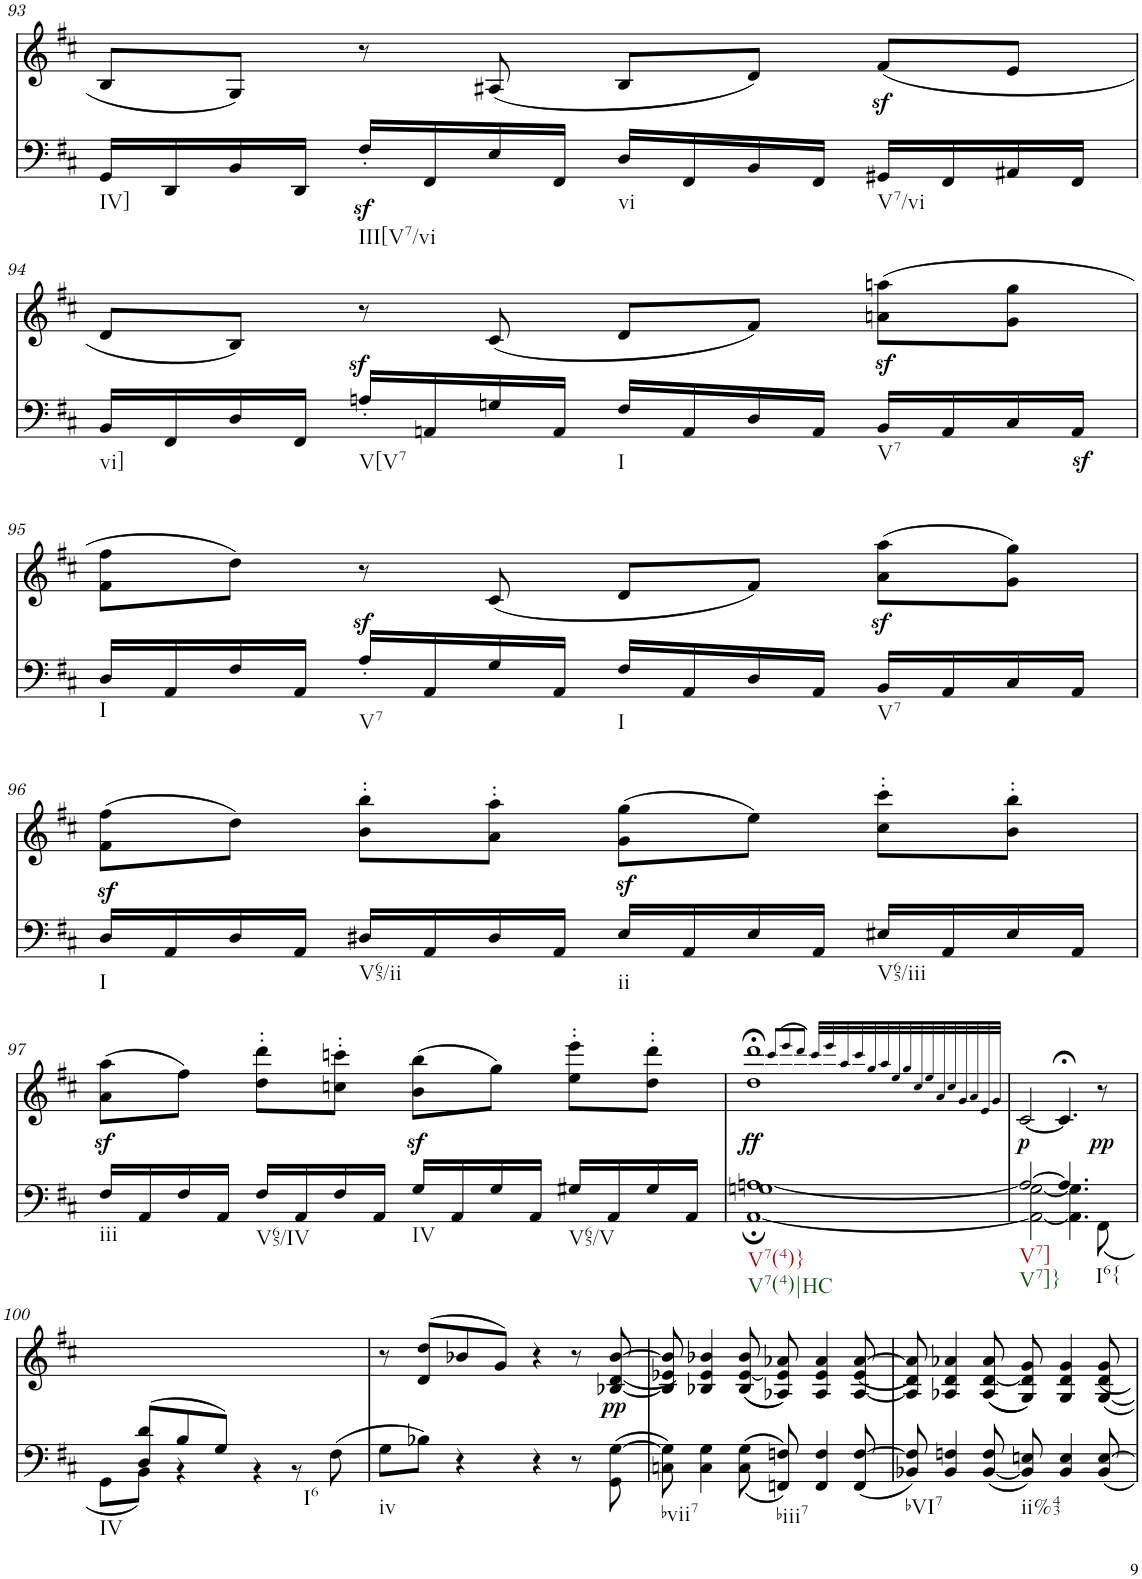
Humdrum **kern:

**kern	**kern	**dynam
*part2	*part1	*part1
*staff2	*staff1	*staff1
*I"Piano	*I"Piano	*
*I'Pno	*I'Pno	*
!!LO:PB:g=z
*clefF4	*clefG2	*
*k[f#c#]	*k[f#c#]	*
*M4/4	*M4/4	*
=93	=93	=93
!LO:TX:b:t=IV]	!	!
16GG/LL	8B/L	.
16DD/	.	.
16BB/	8G/J	.
16DD/JJ	.	.
!LO:TX:b:t=III[V7/vi	!	!
16F#z<'/LL	8r	.
16FF#/	.	.
16E/	(8A#X/	.
16FF#/JJ	.	.
!LO:TX:b:t=vi	!	!
16D/LL	8B/L	.
16FF#/	.	.
16BB/	8d/J)	.
16FF#/JJ	.	.
!LO:TX:b:t=V7/vi	!	!
16GG#X/LL	(8f#z</L	.
16FF#/	.	.
16AA#X/	8e/J	.
16FF#/JJ	.	.
!!LO:LB:g=z
=94	=94	=94
!LO:TX:b:t=vi]	!	!
16BB/LL	8d/L	.
16FF#/	.	.
16D/	8B/J)	.
16FF#/JJ	.	.
!LO:TX:b:t=V[V7	!	!
16Anz>'/LL	8r	.
16AAn/	.	.
16Gn/	(8c#/	.
16AA/JJ	.	.
!LO:TX:b:t=I	!	!
16F#/LL	8d/L	.
16AA/	.	.
16D/	8f#/J)	.
16AA/JJ	.	.
!LO:TX:b:t=V7	!	!
16BBz>/LL	(8an\ 8aan\L	.
16AA/	.	.
16C#/	8g\ 8gg\J	.
16AAz</JJ	.	.
!!LO:LB:g=z
=95	=95	=95
!LO:TX:b:t=I	!	!
16D/LL	8f#\ 8ff#\L	.
16AA/	.	.
16F#/	8dd\J)	.
16AA/JJ	.	.
!LO:TX:b:t=V7	!	!
16Az>'/LL	8r	.
16AA/	.	.
16G/	(8c#/	.
16AA/JJ	.	.
!LO:TX:b:t=I	!	!
16F#/LL	8d/L	.
16AA/	.	.
16D/	8f#/J)	.
16AA/JJ	.	.
!LO:TX:b:t=V7	!	!
16BBz>/LL	(8a\ 8aa\L	.
16AA/	.	.
16C#/	8g\ 8gg\J)	.
16AA/JJ	.	.
!!LO:LB:g=z
=96	=96	=96
!LO:TX:b:t=I	!	!
16Dz>/LL	(8f#\ 8ff#\L	.
16AA/	.	.
16D/	8dd\J)	.
16AA/JJ	.	.
!LO:TX:b:t=V65/ii	!	!
16D#X/LL	8b\' 8bb\'L	.
16AA/	.	.
16D#/	8a\' 8aa\'J	.
16AA/JJ	.	.
!LO:TX:b:t=ii	!	!
16Ez>/LL	(8g\ 8gg\L	.
16AA/	.	.
16E/	8ee\J)	.
16AA/JJ	.	.
!LO:TX:b:t=V65/iii	!	!
16E#X/LL	8cc#\' 8ccc#\'L	.
16AA/	.	.
16E#/	8b\' 8bb\'J	.
16AA/JJ	.	.
!!LO:LB:g=z
=97	=97	=97
!LO:TX:b:t=iii	!	!
16F#/LL	(8a\z< 8aa\z<L	.
16AA/	.	.
16F#/	8ff#\J)	.
16AA/JJ	.	.
!LO:TX:b:t=V65/IV	!	!
16F#/LL	8dd\' 8ddd\'L	.
16AA/	.	.
16F#/	8ccn\' 8cccn\'J	.
16AA/JJ	.	.
!LO:TX:b:t=IV	!	!
16G/LL	(8b\z< 8bb\z<L	.
16AA/	.	.
16G/	8gg\J)	.
16AA/JJ	.	.
!LO:TX:b:t=V65/V	!	!
16G#X/LL	8ee\' 8eee\'L	.
16AA/	.	.
16G#/	8dd\' 8ddd\'J	.
16AA/JJ	.	.
=98	=98	=98
*^	*	*
!LO:TX:b:t=V7(4)}	!	!	!
!LO:TX:b:t=V7(4)|HC	!	!	!
!	!	!	!LO:DY:b
1Gn	[1AA; [1An;	1dd;< 1ddd;<	ff
.	.	(>8qccc#/L	.
.	.	8qeee/	.
.	.	8qddd/J)	.
.	.	32qccc#/LLL	.
.	.	32qeee/	.
.	.	32qaa/	.
.	.	32qccc#/	.
.	.	32qgg/	.
.	.	32qaa/	.
.	.	32qee/	.
.	.	32qgg/	.
.	.	32qcc#/	.
.	.	32qee/	.
.	.	32qa/	.
.	.	32qcc#/	.
.	.	32qg/	.
.	.	32qa/	.
.	.	32qe/	.
.	.	32qg/JJJ	.
=99	=99	=99	=99
!LO:TX:b:t=V7]	!	!	!
!LO:TX:b:t=V7]}	!	!	!
!	!	!	!LO:DY:b
2A/_	2AA\_ [2G\	[2c#/	p
4.A/]	4.AA\] 4.G\]	4.c#;</]	.
!LO:TX:b:t=I6{	!	!	!
!	!	!	!LO:DY:b
8ryy	(8FF#\	8r	pp
!!LO:LB:g=z
=100	=100	=100	=100
!LO:TX:b:t=IV	!	!	!
8ryy	8GG\L	1ryy	.
(8D/ 8d/L	8BB\J)	.	.
8B/	4r	.	.
8G/J)	.	.	.
!LO:TX:b:t=I6	!	!	!
2ryy	4r	.	.
.	8r	.	.
.	(>8F#\	.	.
=101	=101	=101	=101
!LO:TX:b:t=iv	!	!	!
*v	*v	*	*
8G\L	8r	.
8B-X\J)	(>8d/ 8dd/L	.
4r	8b-X/	.
.	8g/J)	.
4r	4r	.
8r	8r	.
!	!	!LO:DY:b
(8GG\ [8G\	(<[8B-X/ 8d/ [8b-/	pp
=102	=102	=102
!LO:TX:b:t=bvii7	!	!
8Cn\ 8G\])	8B-/] 8e-X/ 8b-/])	.
4C\ 4G\	4B-X/ 4e-/ 4b-X/	.
((<8C\ 8G\	(<8B-/ [8e-/ 8b-/	.
!LO:TX:b:t=biii7	!	!
8FFn/ 8Fn/))	8A-X/ 8e-/] 8a-X/)	.
4FF/ 4F/	4A-/ 4e-/ 4a-/	.
(<8FF/ [8F/	(<[8A-/ 8e-/ [8a-/	.
=103	=103	=103
!LO:TX:b:t=bVI7	!	!
8BB-X/ 8F/])	8A-/] 8d/ 8a-/])	.
4BB-/ 4Fn/	4A-X/ 4d/ 4a-X/	.
([8BB-/ 8F/	(<(8A-/ [8d/ 8a-/	.
!LO:TX:b:t=ii%43	!	!
8BB-/] 8En/)	8G/ 8d/] 8g/))	.
4BB-/ 4E/	4G/ 4d/ 4g/	.
8BB-/ [8E/	[8G/ 8d/ 8g/	.
=	=	=
*-	*-	*-
